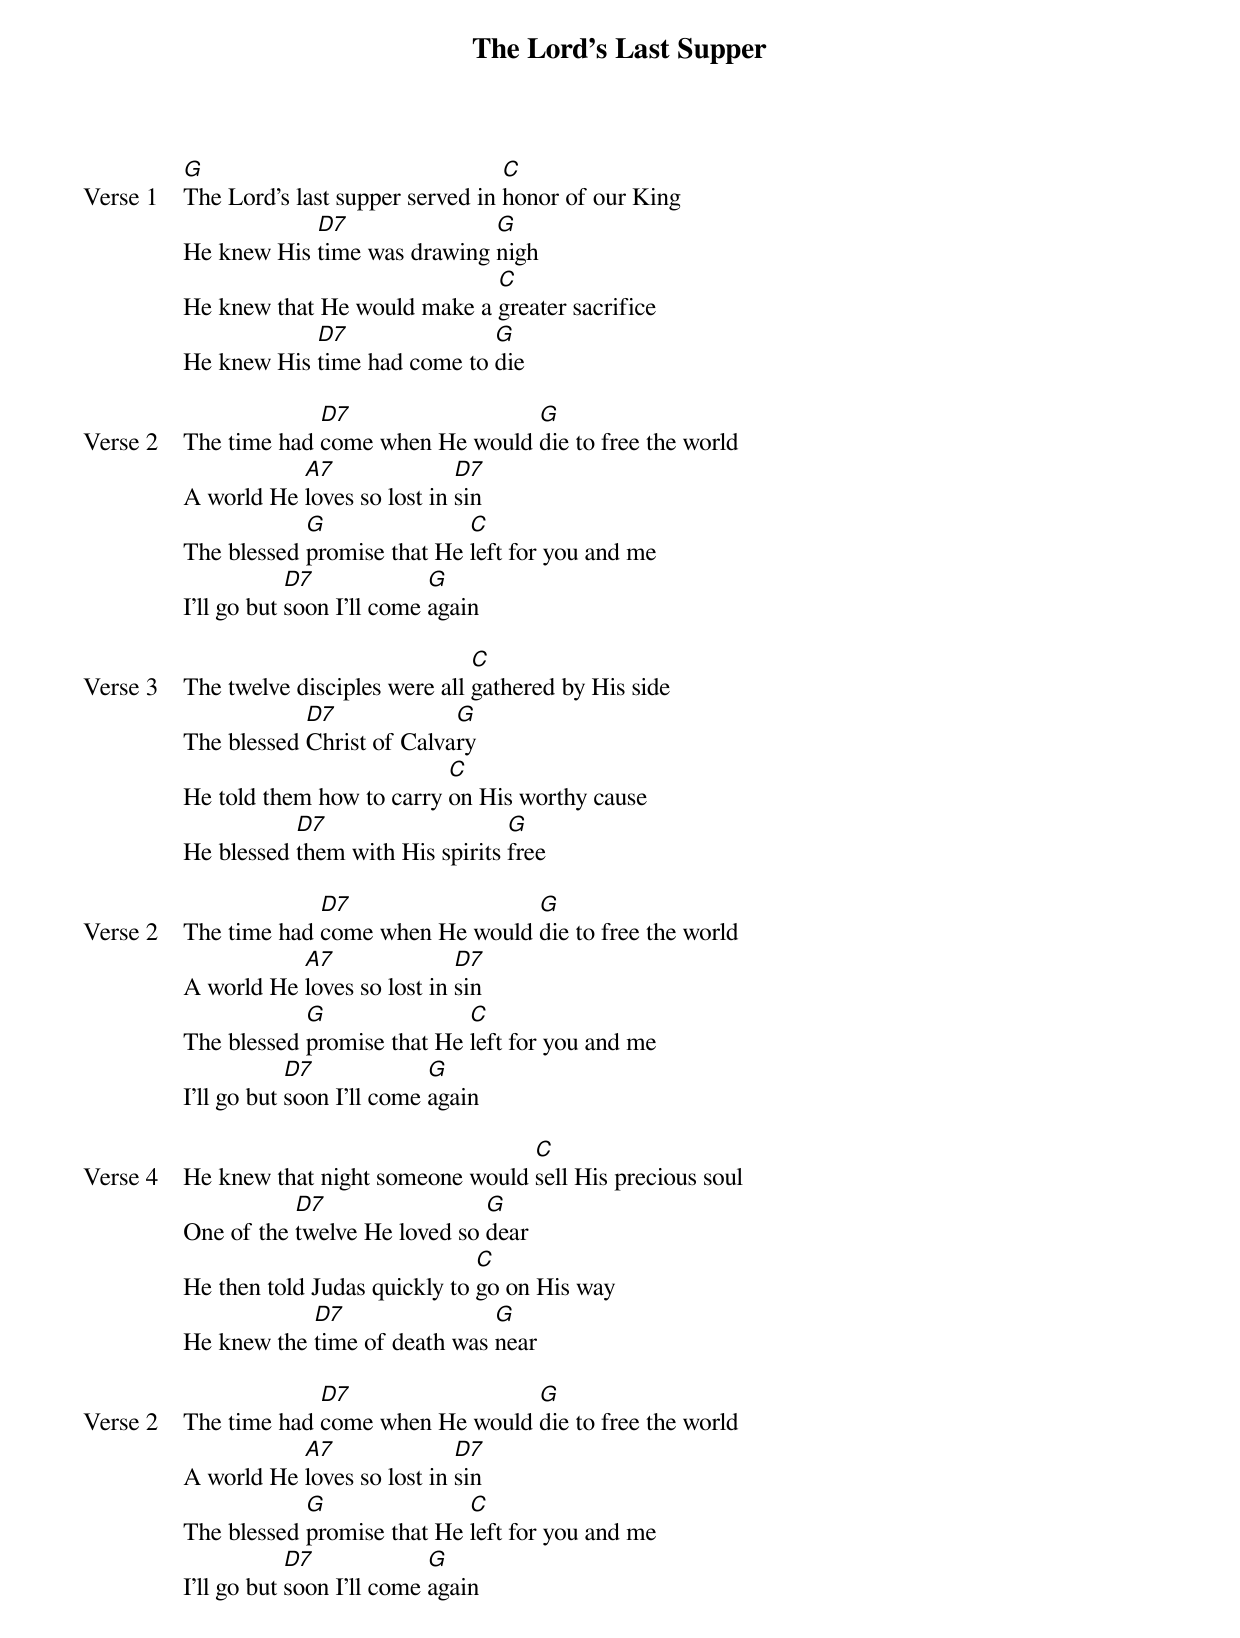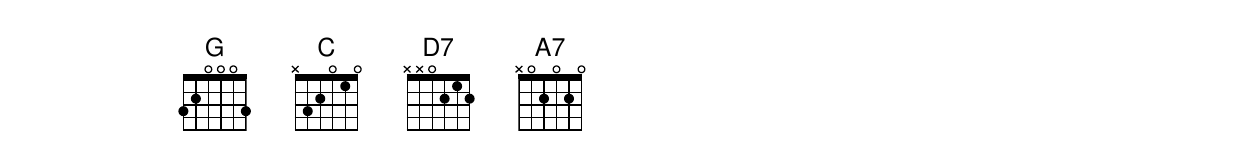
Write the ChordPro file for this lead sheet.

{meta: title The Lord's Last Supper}
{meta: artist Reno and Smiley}
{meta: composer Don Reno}
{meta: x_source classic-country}
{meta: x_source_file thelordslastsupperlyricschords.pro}
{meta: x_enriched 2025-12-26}

{start_of_verse: Verse 1}
[G]The Lord's last supper served in [C]honor of our King
He knew His [D7]time was drawing [G]nigh
He knew that He would make a [C]greater sacrifice
He knew His [D7]time had come to [G]die
{end_of_verse}

{start_of_verse: Verse 2}
The time had [D7]come when He would [G]die to free the world
A world He [A7]loves so lost in [D7]sin
The blessed [G]promise that He [C]left for you and me
I'll go but [D7]soon I'll come [G]again
{end_of_verse}

{start_of_verse: Verse 3}
The twelve disciples were all [C]gathered by His side
The blessed [D7]Christ of Calva[G]ry
He told them how to carry [C]on His worthy cause
He blessed [D7]them with His spirits [G]free
{end_of_verse}

{start_of_verse: Verse 2}
The time had [D7]come when He would [G]die to free the world
A world He [A7]loves so lost in [D7]sin
The blessed [G]promise that He [C]left for you and me
I'll go but [D7]soon I'll come [G]again
{end_of_verse}

{start_of_verse: Verse 4}
He knew that night someone would [C]sell His precious soul
One of the [D7]twelve He loved so [G]dear
He then told Judas quickly to [C]go on His way
He knew the [D7]time of death was [G]near
{end_of_verse}

{start_of_verse: Verse 2}
The time had [D7]come when He would [G]die to free the world
A world He [A7]loves so lost in [D7]sin
The blessed [G]promise that He [C]left for you and me
I'll go but [D7]soon I'll come [G]again
{end_of_verse}
